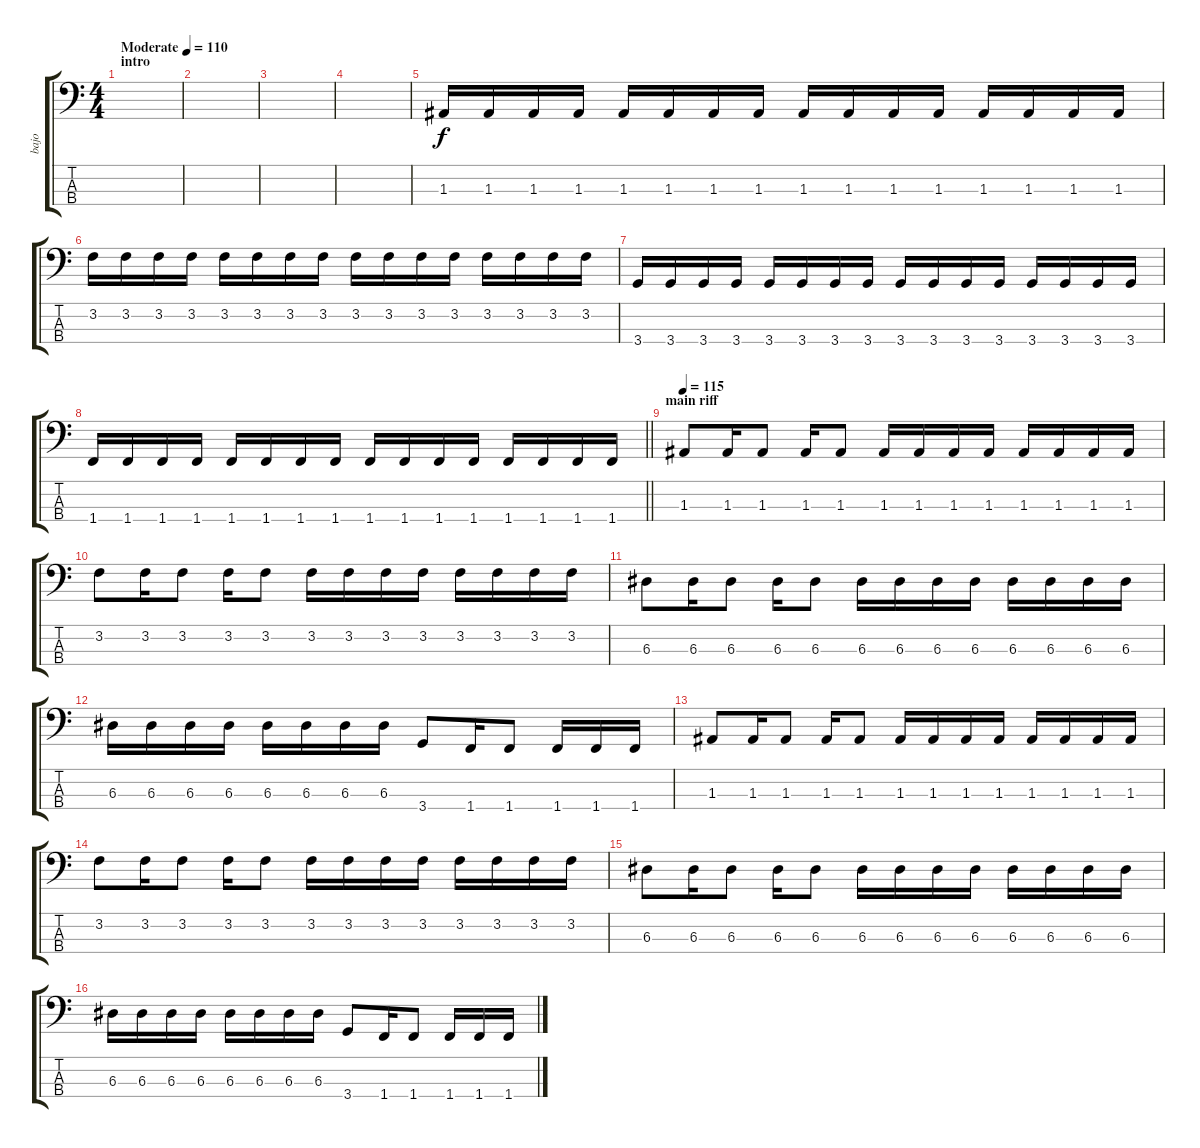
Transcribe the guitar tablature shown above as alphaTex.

\track ("bajo" "bajo") {instrument electricbasspick}
\staff {score tabs}
\tuning (G2 D2 A1 E1) {hide}
\ts (4 4)
\section ("" "intro")
\tempo (110 "Moderate")
\clef f4
\ks c
|
|
|
|
1.3.16 1.3.16 1.3.16 1.3.16 1.3.16 1.3.16 1.3.16 1.3.16 1.3.16 1.3.16 1.3.16 1.3.16 1.3.16 1.3.16 1.3.16 1.3.16 |
3.2.16 3.2.16 3.2.16 3.2.16 3.2.16 3.2.16 3.2.16 3.2.16 3.2.16 3.2.16 3.2.16 3.2.16 3.2.16 3.2.16 3.2.16 3.2.16 |
3.4.16 3.4.16 3.4.16 3.4.16 3.4.16 3.4.16 3.4.16 3.4.16 3.4.16 3.4.16 3.4.16 3.4.16 3.4.16 3.4.16 3.4.16 3.4.16 |
\barLineRight lightlight
1.4.16 1.4.16 1.4.16 1.4.16 1.4.16 1.4.16 1.4.16 1.4.16 1.4.16 1.4.16 1.4.16 1.4.16 1.4.16 1.4.16 1.4.16 1.4.16 |
\section ("" "main riff")
\tempo 115
1.3.8 1.3.16 1.3.8 1.3.16 1.3.8 1.3.16 1.3.16 1.3.16 1.3.16 1.3.16 1.3.16 1.3.16 1.3.16 |
3.2.8 3.2.16 3.2.8 3.2.16 3.2.8 3.2.16 3.2.16 3.2.16 3.2.16 3.2.16 3.2.16 3.2.16 3.2.16 |
6.3.8 6.3.16 6.3.8 6.3.16 6.3.8 6.3.16 6.3.16 6.3.16 6.3.16 6.3.16 6.3.16 6.3.16 6.3.16 |
6.3.16 6.3.16 6.3.16 6.3.16 6.3.16 6.3.16 6.3.16 6.3.16 3.4.8 1.4.16 1.4.8 1.4.16 1.4.16 1.4.16 |
1.3.8 1.3.16 1.3.8 1.3.16 1.3.8 1.3.16 1.3.16 1.3.16 1.3.16 1.3.16 1.3.16 1.3.16 1.3.16 |
3.2.8 3.2.16 3.2.8 3.2.16 3.2.8 3.2.16 3.2.16 3.2.16 3.2.16 3.2.16 3.2.16 3.2.16 3.2.16 |
6.3.8 6.3.16 6.3.8 6.3.16 6.3.8 6.3.16 6.3.16 6.3.16 6.3.16 6.3.16 6.3.16 6.3.16 6.3.16 |
6.3.16 6.3.16 6.3.16 6.3.16 6.3.16 6.3.16 6.3.16 6.3.16 3.4.8 1.4.16 1.4.8 1.4.16 1.4.16 1.4.16
